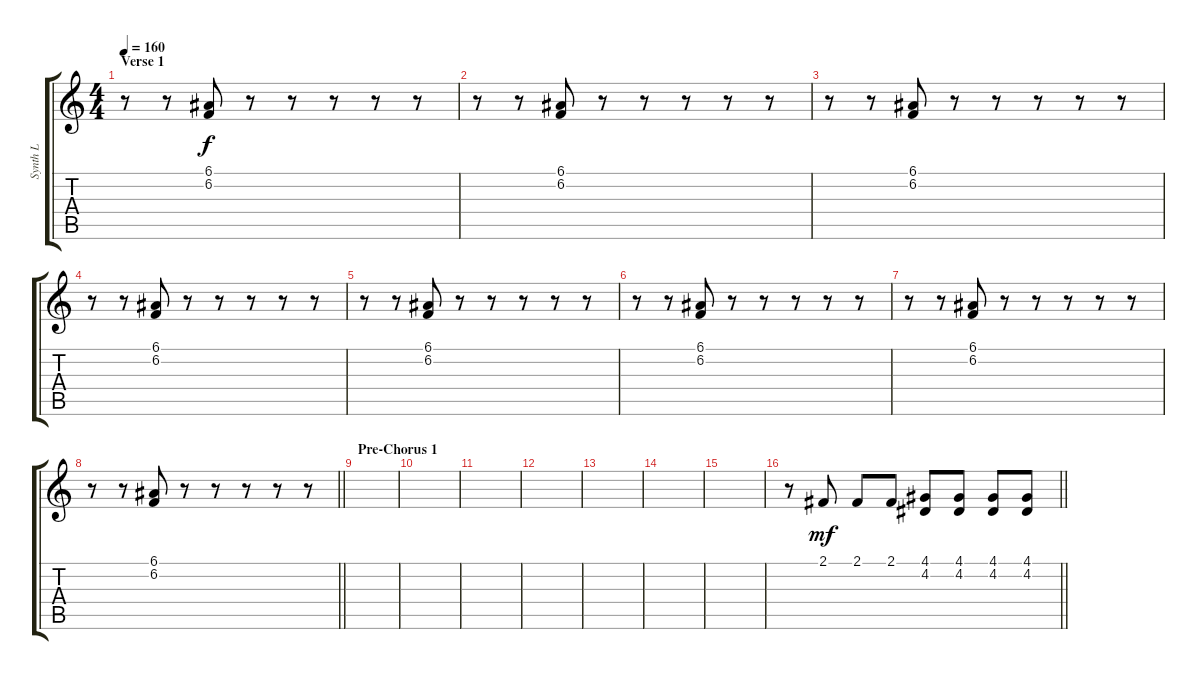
\track ("Synth L" "Synth L") {instrument lead2sawtooth}
\staff {score tabs}
\tuning (E4 B3 G3 D3 A2 E2) {hide}
\ts (4 4)
\section ("" "Verse 1")
\tempo 160
\clef g2
\ks c
r.8{dy f} r.8 (6.1 6.2).8 r.8 r.8 r.8 r.8 r.8 |
r.8 r.8 (6.1 6.2).8 r.8 r.8 r.8 r.8 r.8 |
r.8 r.8 (6.1 6.2).8 r.8 r.8 r.8 r.8 r.8 |
r.8 r.8 (6.1 6.2).8 r.8 r.8 r.8 r.8 r.8 |
r.8 r.8 (6.1 6.2).8 r.8 r.8 r.8 r.8 r.8 |
r.8 r.8 (6.1 6.2).8 r.8 r.8 r.8 r.8 r.8 |
r.8 r.8 (6.1 6.2).8 r.8 r.8 r.8 r.8 r.8 |
\barLineRight lightlight
r.8 r.8 (6.1 6.2).8 r.8 r.8 r.8 r.8 r.8 |
\section ("" "Pre-Chorus 1")
|
|
|
|
|
|
|
\barLineRight lightlight
r.8{volume 10} 2.1.8{dy mf} 2.1.8 2.1.8 (4.1 4.2).8 (4.1 4.2).8 (4.1 4.2).8 (4.1 4.2).8
